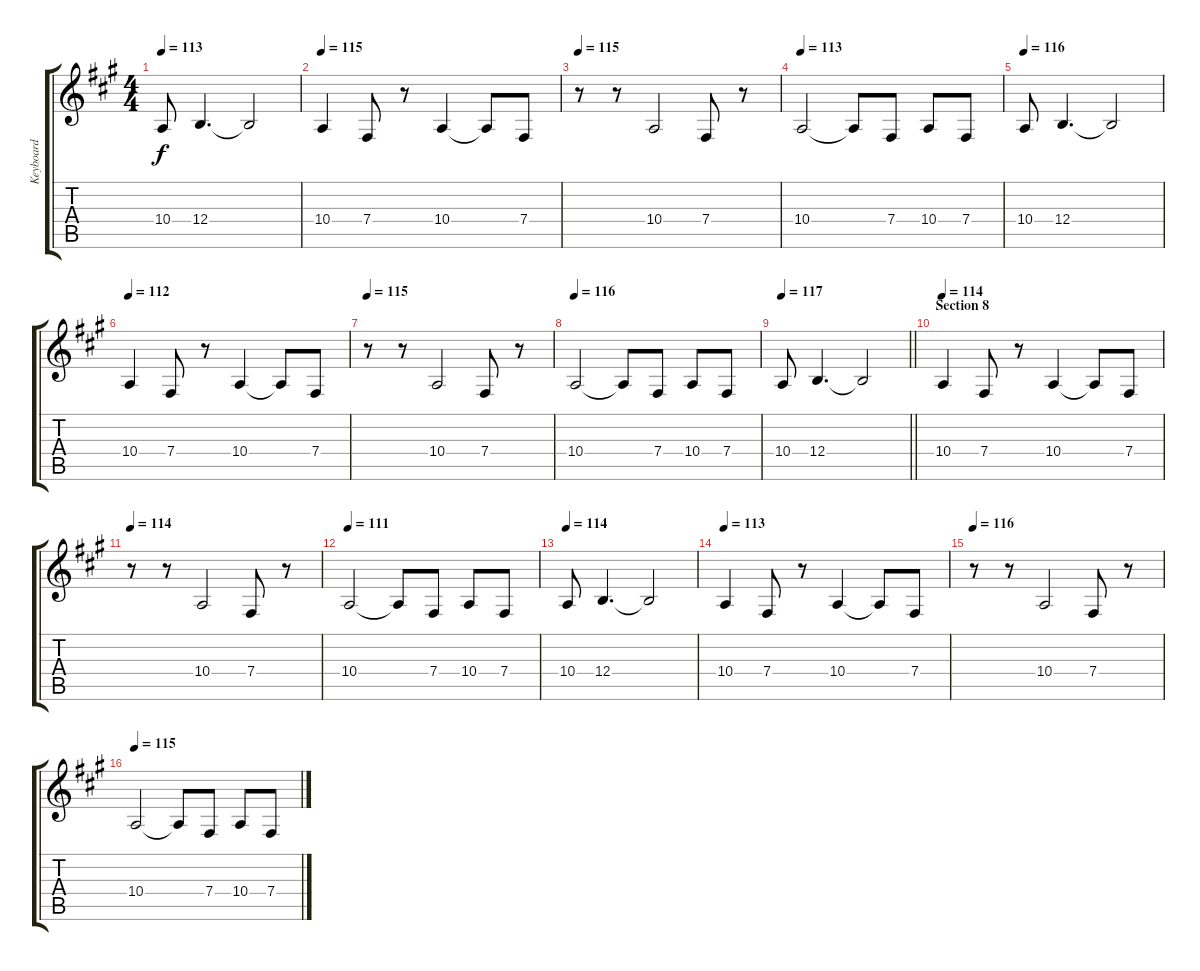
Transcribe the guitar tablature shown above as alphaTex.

\track ("Keyboard" "Keyboard") {instrument pad2warm}
\staff {score tabs}
\tuning (B3 Ab3 E3 B2 Gb2 B1) {hide}
\ts (4 4)
\tempo 113
\clef g2
\ks f#minor
10.4.8{dy f} 12.4.4{d} 12.4{t}.2 |
\tempo 115
10.4.4 7.4.8 r.8 10.4.4 10.4{t}.8 7.4.8 |
\tempo 115
r.8 r.8 10.4.2 7.4.8 r.8 |
\tempo 113
10.4.2 10.4{t}.8 7.4.8 10.4.8 7.4.8 |
\tempo 116
10.4.8 12.4.4{d} 12.4{t}.2 |
\tempo 112
10.4.4 7.4.8 r.8 10.4.4 10.4{t}.8 7.4.8 |
\tempo 115
r.8 r.8 10.4.2 7.4.8 r.8 |
\tempo 116
10.4.2 10.4{t}.8 7.4.8 10.4.8 7.4.8 |
\tempo 117
\barLineRight lightlight
10.4.8 12.4.4{d} 12.4{t}.2 |
\section ("" "Section 8")
\tempo 114
10.4.4 7.4.8 r.8 10.4.4 10.4{t}.8 7.4.8 |
\tempo 114
r.8 r.8 10.4.2 7.4.8 r.8 |
\tempo 111
10.4.2 10.4{t}.8 7.4.8 10.4.8 7.4.8 |
\tempo 114
10.4.8 12.4.4{d} 12.4{t}.2 |
\tempo 113
10.4.4 7.4.8 r.8 10.4.4 10.4{t}.8 7.4.8 |
\tempo 116
r.8 r.8 10.4.2 7.4.8 r.8 |
\tempo 115
10.4.2 10.4{t}.8 7.4.8 10.4.8 7.4.8
